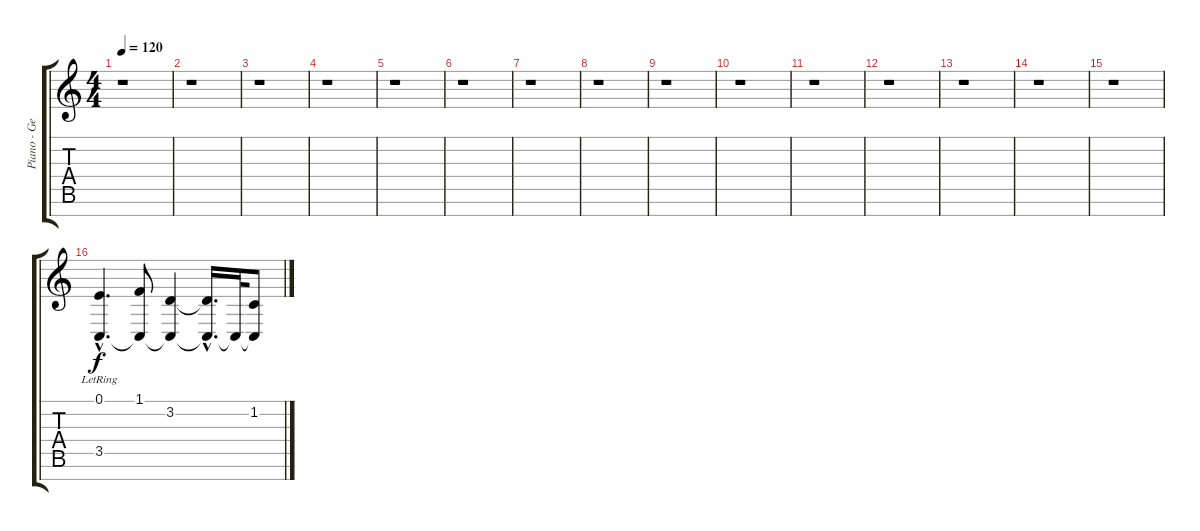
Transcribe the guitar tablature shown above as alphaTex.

\track ("Piano - Geoff Downes" "Piano - Ge") {instrument electricpiano1}
\staff {score tabs}
\tuning (E4 B3 G3 D3 A2 E2 B1) {hide}
\ts (4 4)
\tempo 120
\clef g2
\ks c
r.1{dy f instrument electricpiano1} |
r.1 |
r.1 |
r.1 |
r.1 |
r.1 |
r.1 |
r.1 |
r.1 |
r.1 |
r.1 |
r.1 |
r.1 |
r.1 |
r.1 |
(0.1{hac lr} 3.5{lr}).4{d} (1.1 3.5{t}).8 (3.2 3.5{t}).4 (3.2{hac t} 3.5{hac t}).16{d} 3.5{t}.32 (1.2 3.5{t}).8
